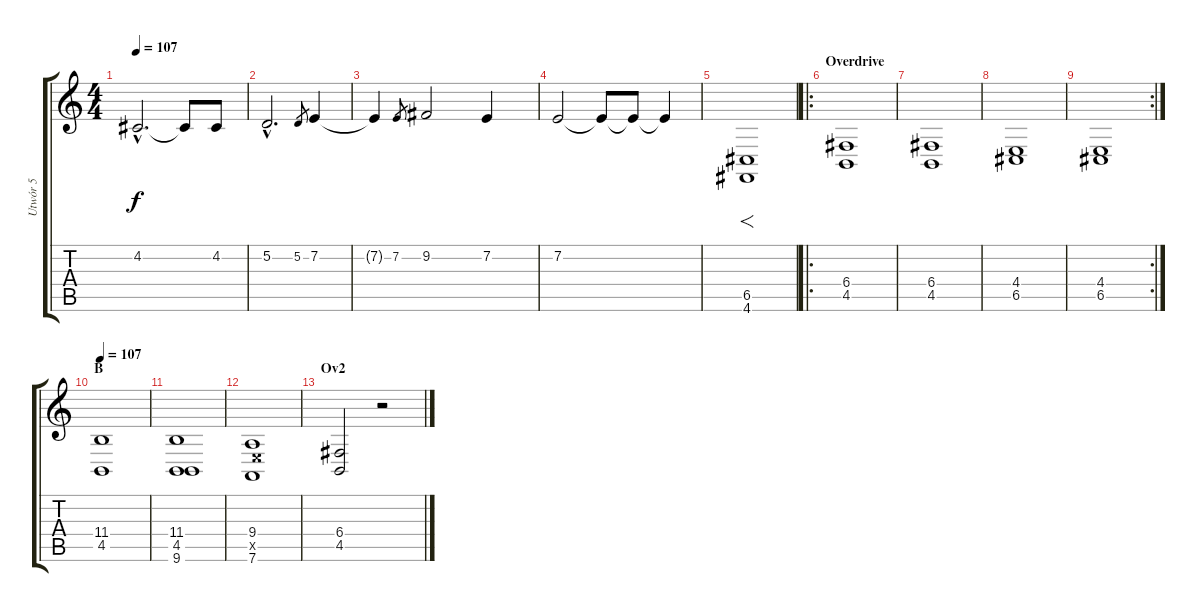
\track ("Utwór 5" "Utwór 5") {instrument fx6goblins}
\staff {score tabs}
\tuning (D4 A3 F3 C3 G2 D2) {hide}
\ts (4 4)
\tempo 107
\clef g2
\ks c
4.2{hac t}.2{d dy f} 4.2{t}.8 4.2.8 |
5.2{hac}.2{d instrument violin} 5.2.8{gr} 7.2.4 |
7.2{t}.4 7.2.8{gr} 9.2.2 7.2.4 |
7.2.2 7.2{t}.8 7.2{t}.8 7.2{t}.4 |
(6.5 4.6).1{f volume 14 instrument churchorgan} |
\ro
\section ("" "Overdrive")
(6.4 4.5).1{volume 14 instrument churchorgan} |
(6.4 4.5).1 |
(4.4 6.5).1 |
\rc 2
(4.4 6.5).1 |
\section ("" "B")
\tempo 107
(11.4 4.5).1{volume 14 instrument churchorgan} |
(11.4 4.5 9.6).1 |
(9.4 9.5{x} 7.6).1 |
\section ("" "Ov2")
(6.4 4.5).2 r.2
